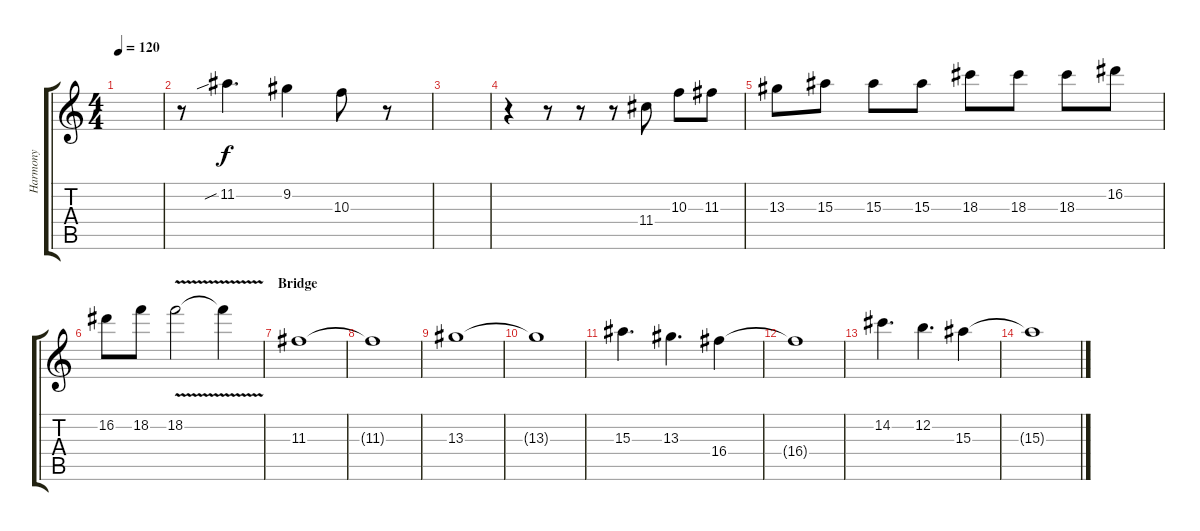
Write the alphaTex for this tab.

\track ("Harmony" "Harmony") {instrument distortionguitar}
\staff {score tabs}
\tuning (E4 B3 G3 D3 A2 D2) {hide}
\ts (4 4)
\tempo 120
\clef g2
\ks c
|
r.8 11.2{sib}.4{d} 9.2.4 10.3.8 r.8 |
|
r.4 r.8 r.8 r.8 11.4.8 10.3.8 11.3.8 |
13.3.8 15.3.8 15.3.8 15.3.8 18.3.8 18.3.8 18.3.8 16.2.8 |
16.2.8 18.2.8 18.2{v}.2 18.2{t}.4 |
\section ("" "Bridge")
11.3.1 |
11.3{t}.1 |
13.3.1 |
13.3{t}.1 |
15.3.4{d} 13.3.4{d} 16.4.4 |
16.4{t}.1 |
14.2.4{d} 12.2.4{d} 15.3.4 |
15.3{t}.1
